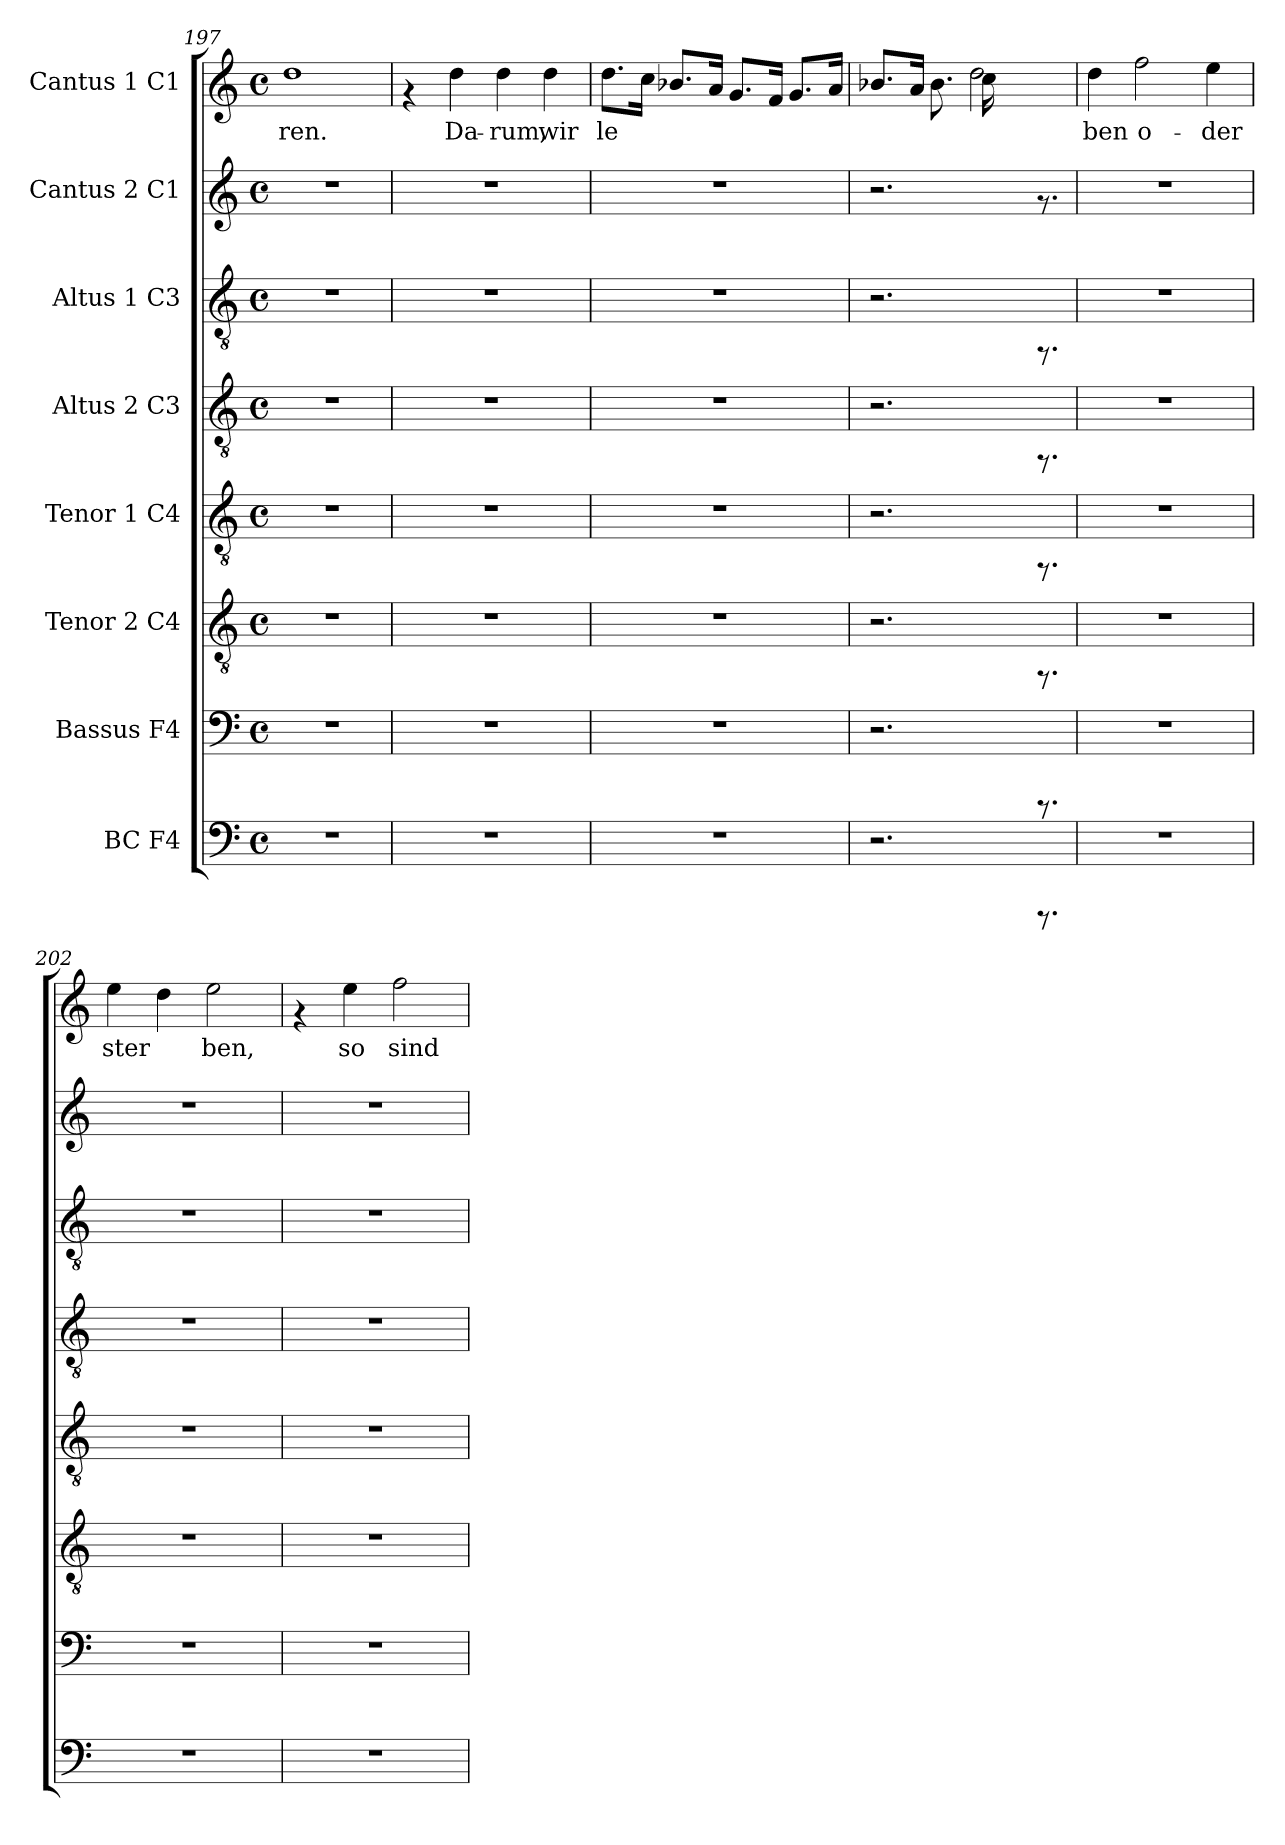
**kern	**kern	**kern	**kern	**kern	**kern	**kern	**kern	**text
*part8	*part7	*part6	*part5	*part4	*part3	*part2	*part1	*part1
*staff8	*staff7	*staff6	*staff5	*staff4	*staff3	*staff2	*staff1	*staff1
*I"BC  F4	*I"Bassus  F4	*I"Tenor 2  C4	*I"Tenor 1  C4	*I"Altus 2  C3	*I"Altus 1  C3	*I"Cantus 2  C1	*I"Cantus 1  C1	*
*clefF4	*clefF4	*clefGv2	*clefGv2	*clefGv2	*clefGv2	*clefG2	*clefG2	*
*k[]	*k[]	*k[]	*k[]	*k[]	*k[]	*k[]	*k[]	*
*C:	*C:	*C:	*C:	*C:	*C:	*C:	*C:	*
*M4/4	*M4/4	*M4/4	*M4/4	*M4/4	*M4/4	*M4/4	*M4/4	*
*met(c)	*met(c)	*met(c)	*met(c)	*met(c)	*met(c)	*met(c)	*met(c)	*
=197	=197	=197	=197	=197	=197	=197	=197	=197
!	!	!	!	!	!	!	!	!LO:LY:b:cj
1r	1r	1r	1r	1r	1r	1r	1dd	-ren.
!!LO:LB:g=z
=198	=198	=198	=198	=198	=198	=198	=198	=198
1r	1r	1r	1r	1r	1r	1r	4rf	.
!	!	!	!	!	!	!	!	!LO:LY:b:cj
.	.	.	.	.	.	.	4dd\	Da-
!	!	!	!	!	!	!	!	!LO:LY:b:cj
.	.	.	.	.	.	.	4dd\	-rum,
!	!	!	!	!	!	!	!	!LO:LY:b:cj
.	.	.	.	.	.	.	4dd\	wir
=199	=199	=199	=199	=199	=199	=199	=199	=199
!	!	!	!	!	!	!	!	!LO:LY:b:cj
1r	1r	1r	1r	1r	1r	1r	8.dd\L	le-
!	!	!	!	!	!	!	!	!LO:LY:b:cj
.	.	.	.	.	.	.	16cc\J	--
!	!	!	!	!	!	!	!	!LO:LY:b:cj
.	.	.	.	.	.	.	8.b-X/L	--
!	!	!	!	!	!	!	!	!LO:LY:b:cj
.	.	.	.	.	.	.	16a/J	--
!	!	!	!	!	!	!	!	!LO:LY:b:cj
.	.	.	.	.	.	.	8.g/L	--
!	!	!	!	!	!	!	!	!LO:LY:b:cj
.	.	.	.	.	.	.	16f/J	--
!	!	!	!	!	!	!	!	!LO:LY:b:cj
.	.	.	.	.	.	.	8.g/L	--
!	!	!	!	!	!	!	!	!LO:LY:b:cj
.	.	.	.	.	.	.	16a/J	--
=200	=200	=200	=200	=200	=200	=200	=200	=200
!	!	!	!	!	!	!	!	!LO:LY:b:cj
*	*	*	*	*	*	*	*^	*
2.r	2.r	2.r	2.r	2.r	2.r	2.r	8.b-X/L	4..ryy	--
!	!	!	!	!	!	!	!	!	!LO:LY:b:cj
.	.	.	.	.	.	.	16a/J	.	--
!	!	!	!	!	!	!	!	!	!LO:LY:b:cj
.	.	.	.	.	.	.	8.b-\L	.	--
!	!	!	!	!	!	!	!	!	!LO:LY:b:cj
.	.	.	.	.	.	.	2dd\	16cc\	--
.	.	.	.	.	.	.	.	4..ryy	.
8.rCCC	8.rCCC	8.rFF	8.rFF	8.rFF	8.rFF	8.rf	.	.	.
*	*	*	*	*	*	*	*v	*v	*
=201	=201	=201	=201	=201	=201	=201	=201	=201
!	!	!	!	!	!	!	!	!LO:LY:b:cj
1r	1r	1r	1r	1r	1r	1r	4dd\	-ben
!	!	!	!	!	!	!	!	!LO:LY:b:cj
.	.	.	.	.	.	.	2ff\	o-
!	!	!	!	!	!	!	!	!LO:LY:b:cj
.	.	.	.	.	.	.	4ee\	-der
=202	=202	=202	=202	=202	=202	=202	=202	=202
!	!	!	!	!	!	!	!	!LO:LY:b:cj
1r	1r	1r	1r	1r	1r	1r	4ee\	ster-
!	!	!	!	!	!	!	!	!LO:LY:b:cj
.	.	.	.	.	.	.	4dd\	--
!	!	!	!	!	!	!	!	!LO:LY:b:cj
.	.	.	.	.	.	.	2ee\	-ben,
=203	=203	=203	=203	=203	=203	=203	=203	=203
1r	1r	1r	1r	1r	1r	1r	4rf	.
!	!	!	!	!	!	!	!	!LO:LY:b:cj
.	.	.	.	.	.	.	4ee\	so
!	!	!	!	!	!	!	!	!LO:LY:b:cj
.	.	.	.	.	.	.	2ff\	sind
=	=	=	=	=	=	=	=	=
*-	*-	*-	*-	*-	*-	*-	*-	*-
